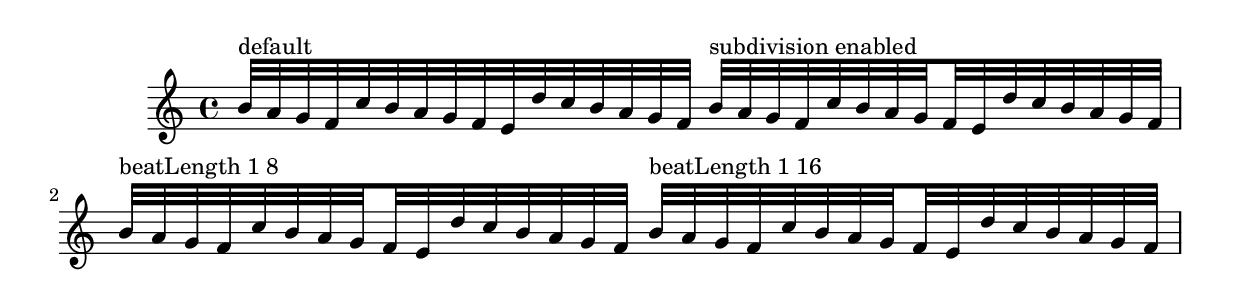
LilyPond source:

%% Do not edit this file; it is auto-generated from LSR http://lsr.dsi.unimi.it
%% This file is in the public domain.
\version "2.11.35"

\header {
  lsrtags = "rhythms"
 texidoc = "
Lilypond can subdivide beams automatically. Set the property
subdivideBeams, and beams are subdivided at beat positions (as
specified in beat length)
" }
% begin verbatim
\relative{ b'32^"default"[ a g f c' b a g f e d' c b a g f ]
	       \set subdivideBeams = ##t
	       b32^"subdivision enabled"[ a g f c' b a g f e d' c b a g f ] 
	       \set Score.beatLength = #(ly:make-moment 1 8)
	       b32^"beatLength 1 8"[ a g f c' b a g f e d' c b a g f ]
	       \set Score.beatLength = #(ly:make-moment 1 16)
	       b32^"beatLength 1 16"[ a g f c' b a g f e d' c b a g f ]
    }

